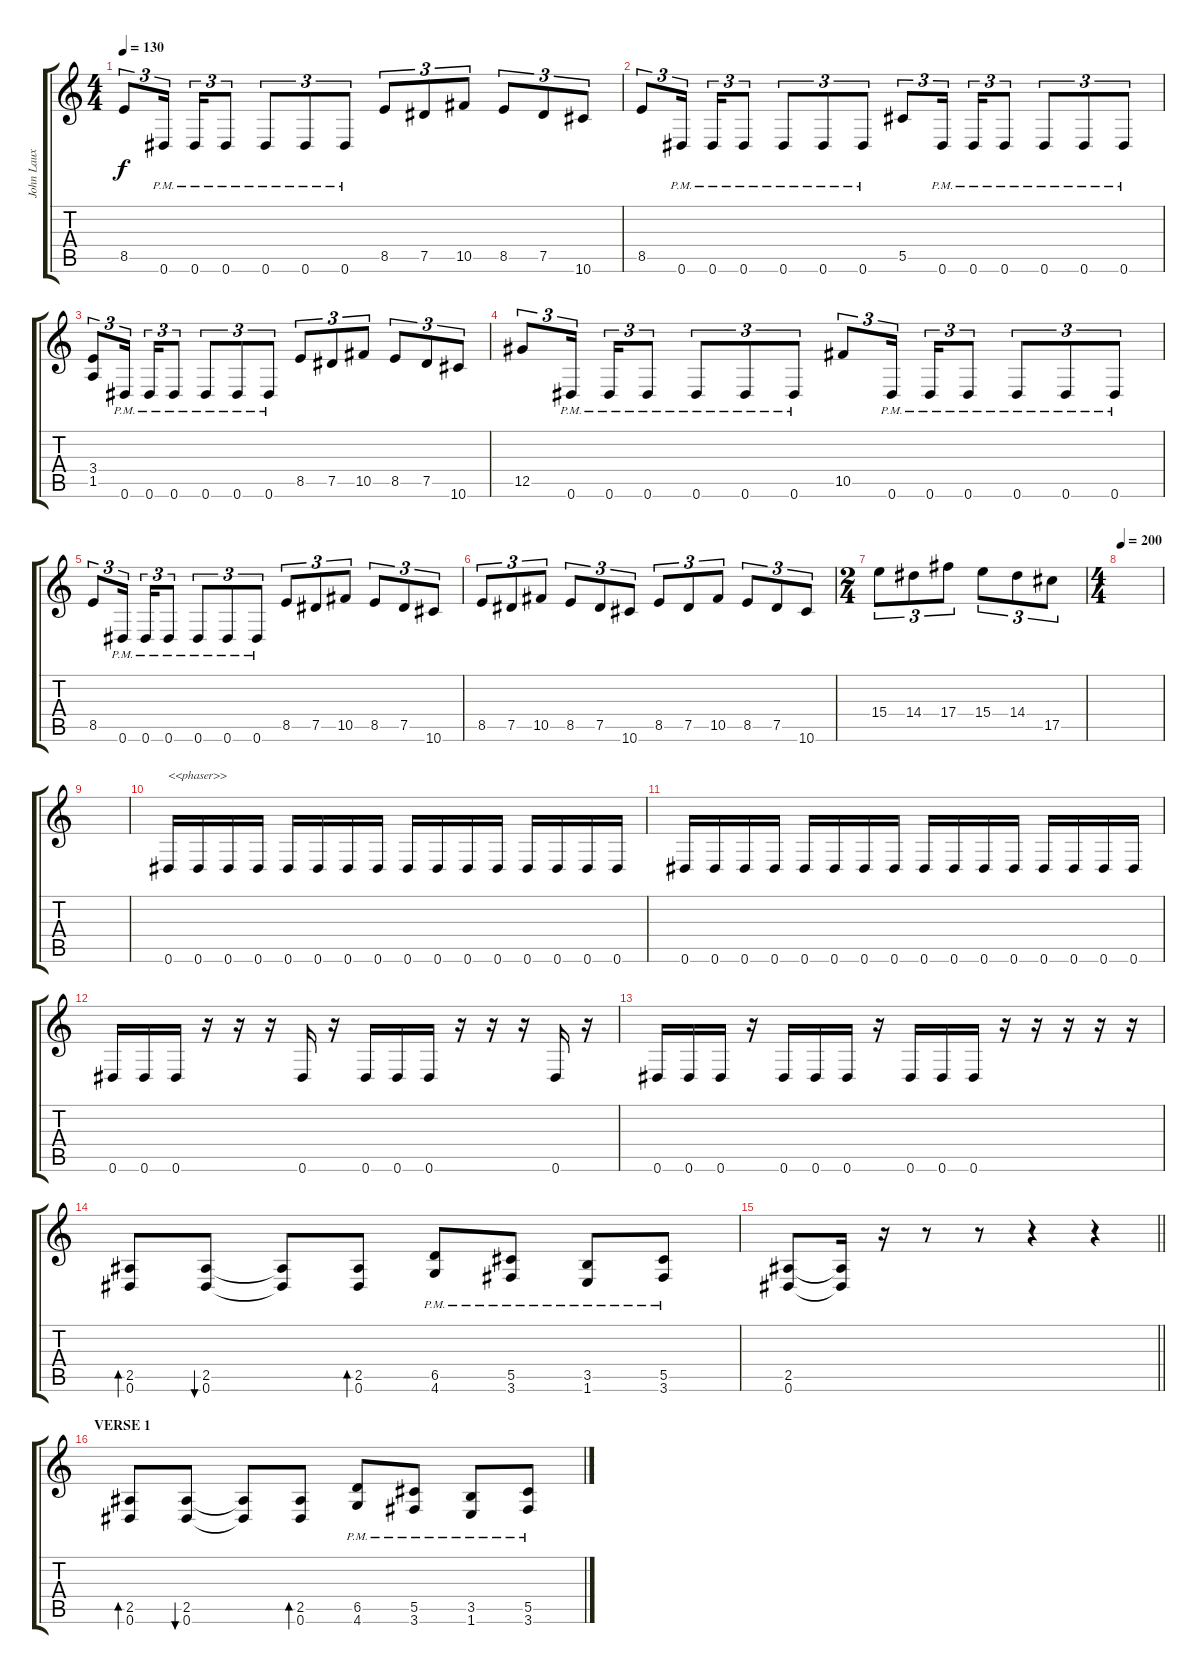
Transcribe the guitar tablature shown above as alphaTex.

\track ("John Laux" "John Laux") {instrument distortionguitar}
\staff {score tabs}
\tuning (Eb4 Bb3 Gb3 Db3 Ab2 Eb2) {hide}
\ts (4 4)
\tempo 130
\clef g2
\ks c
8.5.8{tu (3 2) dy f} 0.6{pm}.16{tu (3 2) beam splitsecondary} 0.6{pm}.16{tu (3 2)} 0.6{pm}.8{tu (3 2)} 0.6{pm}.8{tu (3 2)} 0.6{pm}.8{tu (3 2)} 0.6{pm}.8{tu (3 2)} 8.5.8{tu (3 2)} 7.5.8{tu (3 2)} 10.5.8{tu (3 2)} 8.5.8{tu (3 2)} 7.5.8{tu (3 2)} 10.6.8{tu (3 2)} |
8.5.8{tu (3 2)} 0.6{pm}.16{tu (3 2) beam splitsecondary} 0.6{pm}.16{tu (3 2)} 0.6{pm}.8{tu (3 2)} 0.6{pm}.8{tu (3 2)} 0.6{pm}.8{tu (3 2)} 0.6{pm}.8{tu (3 2)} 5.5.8{tu (3 2)} 0.6{pm}.16{tu (3 2) beam splitsecondary} 0.6{pm}.16{tu (3 2)} 0.6{pm}.8{tu (3 2)} 0.6{pm}.8{tu (3 2)} 0.6{pm}.8{tu (3 2)} 0.6{pm}.8{tu (3 2)} |
(3.4 1.5).8{tu (3 2)} 0.6{pm}.16{tu (3 2) beam splitsecondary} 0.6{pm}.16{tu (3 2)} 0.6{pm}.8{tu (3 2)} 0.6{pm}.8{tu (3 2)} 0.6{pm}.8{tu (3 2)} 0.6{pm}.8{tu (3 2)} 8.5.8{tu (3 2)} 7.5.8{tu (3 2)} 10.5.8{tu (3 2)} 8.5.8{tu (3 2)} 7.5.8{tu (3 2)} 10.6.8{tu (3 2)} |
12.5.8{tu (3 2)} 0.6{pm}.16{tu (3 2) beam splitsecondary} 0.6{pm}.16{tu (3 2)} 0.6{pm}.8{tu (3 2)} 0.6{pm}.8{tu (3 2)} 0.6{pm}.8{tu (3 2)} 0.6{pm}.8{tu (3 2)} 10.5.8{tu (3 2)} 0.6{pm}.16{tu (3 2) beam splitsecondary} 0.6{pm}.16{tu (3 2)} 0.6{pm}.8{tu (3 2)} 0.6{pm}.8{tu (3 2)} 0.6{pm}.8{tu (3 2)} 0.6{pm}.8{tu (3 2)} |
8.5.8{tu (3 2)} 0.6{pm}.16{tu (3 2) beam splitsecondary} 0.6{pm}.16{tu (3 2)} 0.6{pm}.8{tu (3 2)} 0.6{pm}.8{tu (3 2)} 0.6{pm}.8{tu (3 2)} 0.6{pm}.8{tu (3 2)} 8.5.8{tu (3 2)} 7.5.8{tu (3 2)} 10.5.8{tu (3 2)} 8.5.8{tu (3 2)} 7.5.8{tu (3 2)} 10.6.8{tu (3 2)} |
8.5.8{tu (3 2)} 7.5.8{tu (3 2)} 10.5.8{tu (3 2)} 8.5.8{tu (3 2)} 7.5.8{tu (3 2)} 10.6.8{tu (3 2)} 8.5.8{tu (3 2)} 7.5.8{tu (3 2)} 10.5.8{tu (3 2)} 8.5.8{tu (3 2)} 7.5.8{tu (3 2)} 10.6.8{tu (3 2)} |
\ts (2 4)
15.4.8{tu (3 2)} 14.4.8{tu (3 2)} 17.4.8{tu (3 2)} 15.4.8{tu (3 2)} 14.4.8{tu (3 2)} 17.5.8{tu (3 2)} |
\ts (4 4)
\tempo 200
|
|
0.6.16{txt "<<phaser>>"} 0.6.16 0.6.16 0.6.16 0.6.16 0.6.16 0.6.16 0.6.16 0.6.16 0.6.16 0.6.16 0.6.16 0.6.16 0.6.16 0.6.16 0.6.16 |
0.6.16 0.6.16 0.6.16 0.6.16 0.6.16 0.6.16 0.6.16 0.6.16 0.6.16 0.6.16 0.6.16 0.6.16 0.6.16 0.6.16 0.6.16 0.6.16 |
0.6.16 0.6.16 0.6.16 r.16 r.16 r.16 0.6.16 r.16 0.6.16 0.6.16 0.6.16 r.16 r.16 r.16 0.6.16 r.16 |
0.6.16 0.6.16 0.6.16 r.16 0.6.16 0.6.16 0.6.16 r.16 0.6.16 0.6.16 0.6.16 r.16 r.16 r.16 r.16 r.16 |
(2.5 0.6).8{bd 60} (2.5 0.6).8{bu 60} (2.5{t} 0.6{t}).8 (2.5 0.6).8{bd 60} (6.5{pm} 4.6{pm}).8 (5.5{pm} 3.6{pm}).8 (3.5{pm} 1.6{pm}).8 (5.5{pm} 3.6{pm}).8 |
\barLineRight lightlight
(2.5 0.6).8 (2.5{t} 0.6{t}).16 r.16 r.8 r.8 r.4 r.4 |
\section ("" "VERSE 1")
(2.5 0.6).8{bd 60} (2.5 0.6).8{bu 60} (2.5{t} 0.6{t}).8 (2.5 0.6).8{bd 60} (6.5{pm} 4.6{pm}).8 (5.5{pm} 3.6{pm}).8 (3.5{pm} 1.6{pm}).8 (5.5{pm} 3.6{pm}).8
